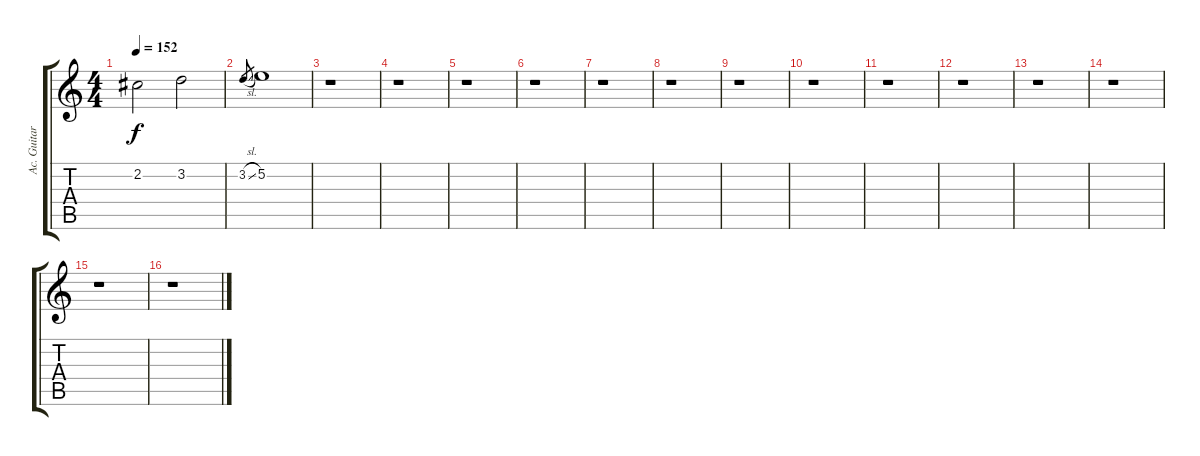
\track ("Ac. Guitar I" "Ac. Guitar") {instrument acousticguitarsteel}
\staff {score tabs}
\tuning (E4 B3 G3 D3 A2 E2) {hide}
\ts (4 4)
\tempo 152
\clef g2
\ks c
2.2.2{dy f} 3.2.2 |
3.2{sl}.8{gr} 5.2.1 |
r.1 |
r.1 |
r.1 |
r.1 |
r.1 |
r.1 |
r.1 |
r.1 |
r.1 |
r.1 |
r.1 |
r.1 |
r.1 |
r.1
